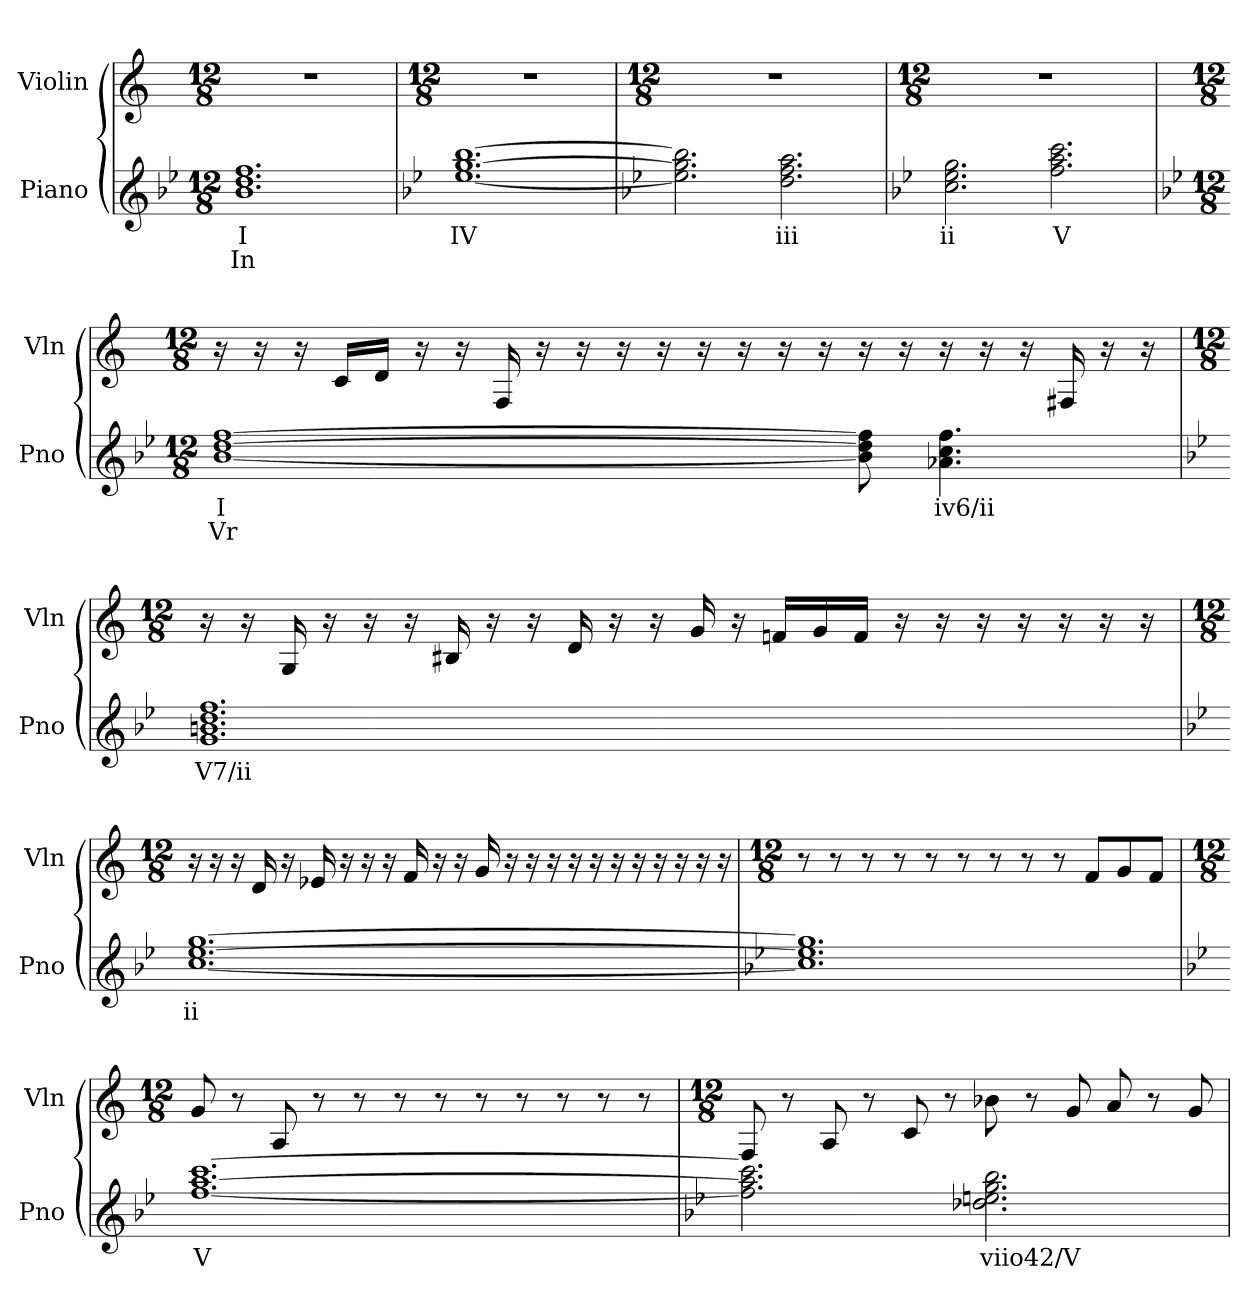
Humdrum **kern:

**kern	**text	**text	**kern
*part2	*part2	*part2	*part1
*staff2	*staff2	*staff2	*staff1
*I"Piano	*	*	*I"Violin
*I'Pno	*	*	*I'Vln
*k[b-e-]	*	*	*
*B-:	*	*	*
*M12/8	*	*	*M12/8
=	=	=	=
1.b- 1.dd 1.ff	I	In	1.r
=	=	=	=
*k[b-e-]	*	*	*
*B-:	*	*	*
*	*	*	*M12/8
[1.ee- [1.gg [1.bb-	IV	.	1.r
=	=	=	=
*k[b-e-]	*	*	*
*B-:	*	*	*
*	*	*	*M12/8
2.ee-] 2.gg] 2.bb-]	.	.	1.r
2.dd 2.ff 2.aa	iii	.	.
=	=	=	=
*k[b-e-]	*	*	*
*B-:	*	*	*
*	*	*	*M12/8
2.cc 2.ee- 2.gg	ii	.	1.r
2.ff 2.aa 2.ccc	V	.	.
=	=	=	=
*k[b-e-]	*	*	*
*B-:	*	*	*
*M12/8	*	*	*M12/8
[1b- [1dd [1ff	I	Vr	16r
.	.	.	16r
.	.	.	16r
.	.	.	16cLL
.	.	.	16dJJ
.	.	.	16r
.	.	.	16r
.	.	.	16F
.	.	.	16r
.	.	.	16r
.	.	.	16r
.	.	.	16r
.	.	.	16r
.	.	.	16r
.	.	.	16r
.	.	.	16r
8b-] 8dd] 8ff]	.	.	16r
.	.	.	16r
4.a-X 4.cc 4.ff	iv6/ii	.	16r
.	.	.	16r
.	.	.	16r
.	.	.	16F#X
.	.	.	16r
.	.	.	16r
=	=	=	=
*k[b-e-]	*	*	*
*B-:	*	*	*
*	*	*	*M12/8
1.g 1.bn 1.dd 1.ff	V7/ii	.	16r
.	.	.	16r
.	.	.	16G
.	.	.	16r
.	.	.	16r
.	.	.	16r
.	.	.	16B#X
.	.	.	16r
.	.	.	16r
.	.	.	16d
.	.	.	16r
.	.	.	16r
.	.	.	16g
.	.	.	16r
.	.	.	16fnLL
.	.	.	16g
.	.	.	16fJJ
.	.	.	16r
.	.	.	16r
.	.	.	16r
.	.	.	16r
.	.	.	16r
.	.	.	16r
.	.	.	16r
=	=	=	=
*k[b-e-]	*	*	*
*B-:	*	*	*
*	*	*	*M12/8
[1.cc [1.ee- [1.gg	ii	.	16r
.	.	.	16r
.	.	.	16r
.	.	.	16d
.	.	.	16r
.	.	.	16e-X
.	.	.	16r
.	.	.	16r
.	.	.	16r
.	.	.	16f
.	.	.	16r
.	.	.	16r
.	.	.	16g
.	.	.	16r
.	.	.	16r
.	.	.	16r
.	.	.	16r
.	.	.	16r
.	.	.	16r
.	.	.	16r
.	.	.	16r
.	.	.	16r
.	.	.	16r
.	.	.	16r
=	=	=	=
*k[b-e-]	*	*	*
*B-:	*	*	*
*	*	*	*M12/8
1.cc] 1.ee-] 1.gg]	.	.	8r
.	.	.	8r
.	.	.	8r
.	.	.	8r
.	.	.	8r
.	.	.	8r
.	.	.	8r
.	.	.	8r
.	.	.	8r
.	.	.	8fL
.	.	.	8g
.	.	.	8fJ
=	=	=	=
*k[b-e-]	*	*	*
*B-:	*	*	*
*	*	*	*M12/8
[1.ff [1.aa [1.ccc	V	.	8g
.	.	.	8r
.	.	.	8A
.	.	.	8r
.	.	.	8r
.	.	.	8r
.	.	.	8r
.	.	.	8r
.	.	.	8r
.	.	.	8r
.	.	.	8r
.	.	.	8r
=	=	=	=
*k[b-e-]	*	*	*
*B-:	*	*	*
*	*	*	*M12/8
2.ff] 2.aa] 2.ccc]	.	.	8F
.	.	.	8r
.	.	.	8A
.	.	.	8r
.	.	.	8c
.	.	.	8r
2.dd-X 2.een 2.gg 2.bb-	viio42/V	.	8b-X
.	.	.	8r
.	.	.	8g
.	.	.	8a
.	.	.	8r
.	.	.	8g
=	=	=	=
*-	*-	*-	*-
